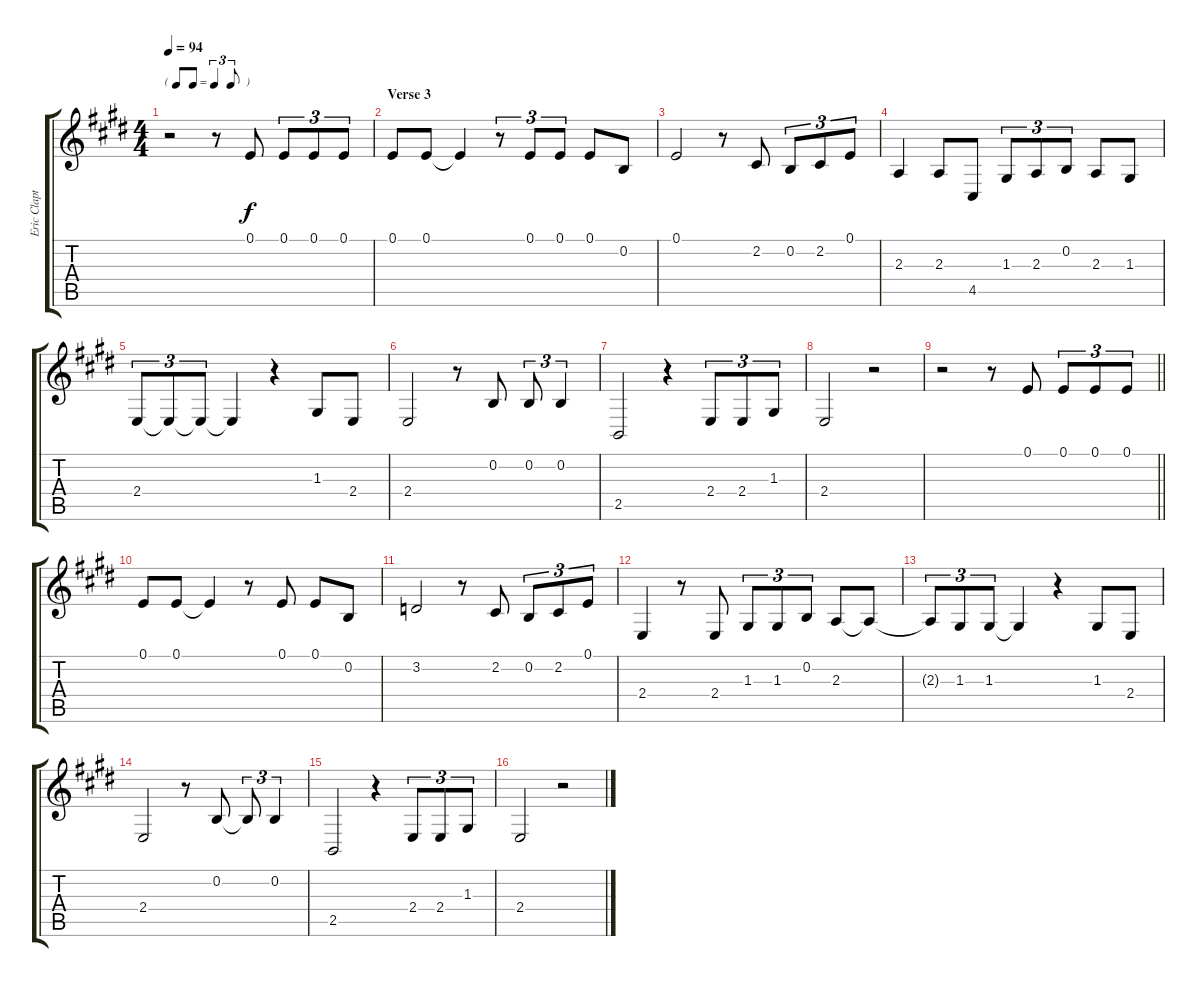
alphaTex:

\track ("Eric Clapton Voice" "Eric Clapt") {instrument harmonica}
\staff {score tabs}
\tuning (E4 B3 G3 D3 A2 E2) {hide}
\ts (4 4)
\tf triplet8th
\tempo 94
\clef g2
\ks e
r.2{dy f} r.8 0.1.8 0.1.8{tu (3 2)} 0.1.8{tu (3 2)} 0.1.8{tu (3 2)} |
\section ("" "Verse 3")
0.1.8 0.1.8 0.1{t}.4 r.8{tu (3 2)} 0.1.8{tu (3 2)} 0.1.8{tu (3 2)} 0.1.8 0.2.8 |
0.1.2 r.8 2.2.8 0.2.8{tu (3 2)} 2.2.8{tu (3 2)} 0.1.8{tu (3 2)} |
2.3.4 2.3.8 4.5.8 1.3.8{tu (3 2)} 2.3.8{tu (3 2)} 0.2.8{tu (3 2)} 2.3.8 1.3.8 |
2.4.8{tu (3 2)} 2.4{t}.8{tu (3 2)} 2.4{t}.8{tu (3 2)} 2.4{t}.4 r.4 1.3.8 2.4.8 |
2.4.2 r.8 0.2.8 0.2.8{tu (3 2)} 0.2.4{tu (3 2)} |
2.5.2 r.4 2.4.8{tu (3 2)} 2.4.8{tu (3 2)} 1.3.8{tu (3 2)} |
2.4.2 r.2 |
\barLineRight lightlight
r.2 r.8 0.1.8 0.1.8{tu (3 2)} 0.1.8{tu (3 2)} 0.1.8{tu (3 2)} |
0.1.8 0.1.8 0.1{t}.4 r.8 0.1.8 0.1.8 0.2.8 |
3.2.2 r.8 2.2.8 0.2.8{tu (3 2)} 2.2.8{tu (3 2)} 0.1.8{tu (3 2)} |
2.4.4 r.8 2.4.8 1.3.8{tu (3 2)} 1.3.8{tu (3 2)} 0.2.8{tu (3 2)} 2.3.8 2.3{t}.8 |
2.3{t}.8{tu (3 2)} 1.3.8{tu (3 2)} 1.3.8{tu (3 2)} 1.3{t}.4 r.4 1.3.8 2.4.8 |
2.4.2 r.8 0.2.8 0.2{t}.8{tu (3 2)} 0.2.4{tu (3 2)} |
2.5.2 r.4 2.4.8{tu (3 2)} 2.4.8{tu (3 2)} 1.3.8{tu (3 2)} |
2.4.2 r.2
